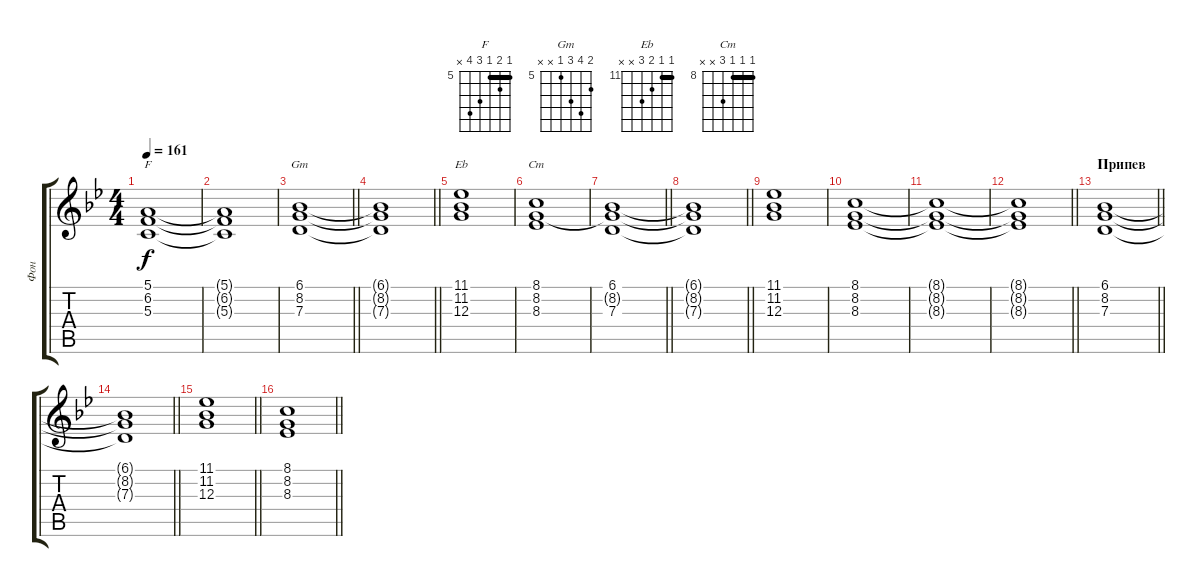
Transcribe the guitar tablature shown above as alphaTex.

\track ("Фон" "Фон") {instrument pad2warm}
\staff {score tabs}
\tuning (E4 B3 G3 D3 A2 E2) {hide}
\chord ("F" 5 6 5 7 8 x) {firstfret 5 barre 5}
\chord ("Gm" 6 8 7 5 x x) {firstfret 5}
\chord ("Eb" 11 11 12 13 x x) {firstfret 11 barre 11}
\chord ("Cm" 8 8 8 10 x x) {firstfret 8 barre 8}
\ts (4 4)
\tempo 161
\clef g2
\ks gminor
(5.1 6.2 5.3).1{ch "F" dy f} |
(5.1{t} 6.2{t} 5.3{t}).1 |
\barLineRight lightlight
(6.1 8.2 7.3).1{ch "Gm"} |
\barLineRight lightlight
(6.1{t} 8.2{t} 7.3{t}).1 |
\section ("" "")
(11.1 11.2 12.3).1{ch "Eb"} |
(8.1 8.2 8.3).1{ch "Cm"} |
\barLineRight lightlight
(6.1 8.2{t} 7.3).1 |
\barLineRight lightlight
(6.1{t} 8.2{t} 7.3{t}).1 |
(11.1 11.2 12.3).1 |
(8.1 8.2 8.3).1 |
(8.1{t} 8.2{t} 8.3{t}).1 |
\barLineRight lightlight
(8.1{t} 8.2{t} 8.3{t}).1 |
\section ("" "Припев")
\barLineRight lightlight
(6.1 8.2 7.3).1 |
\barLineRight lightlight
(6.1{t} 8.2{t} 7.3{t}).1 |
\barLineRight lightlight
(11.1 11.2 12.3).1 |
\barLineRight lightlight
(8.1 8.2 8.3).1
